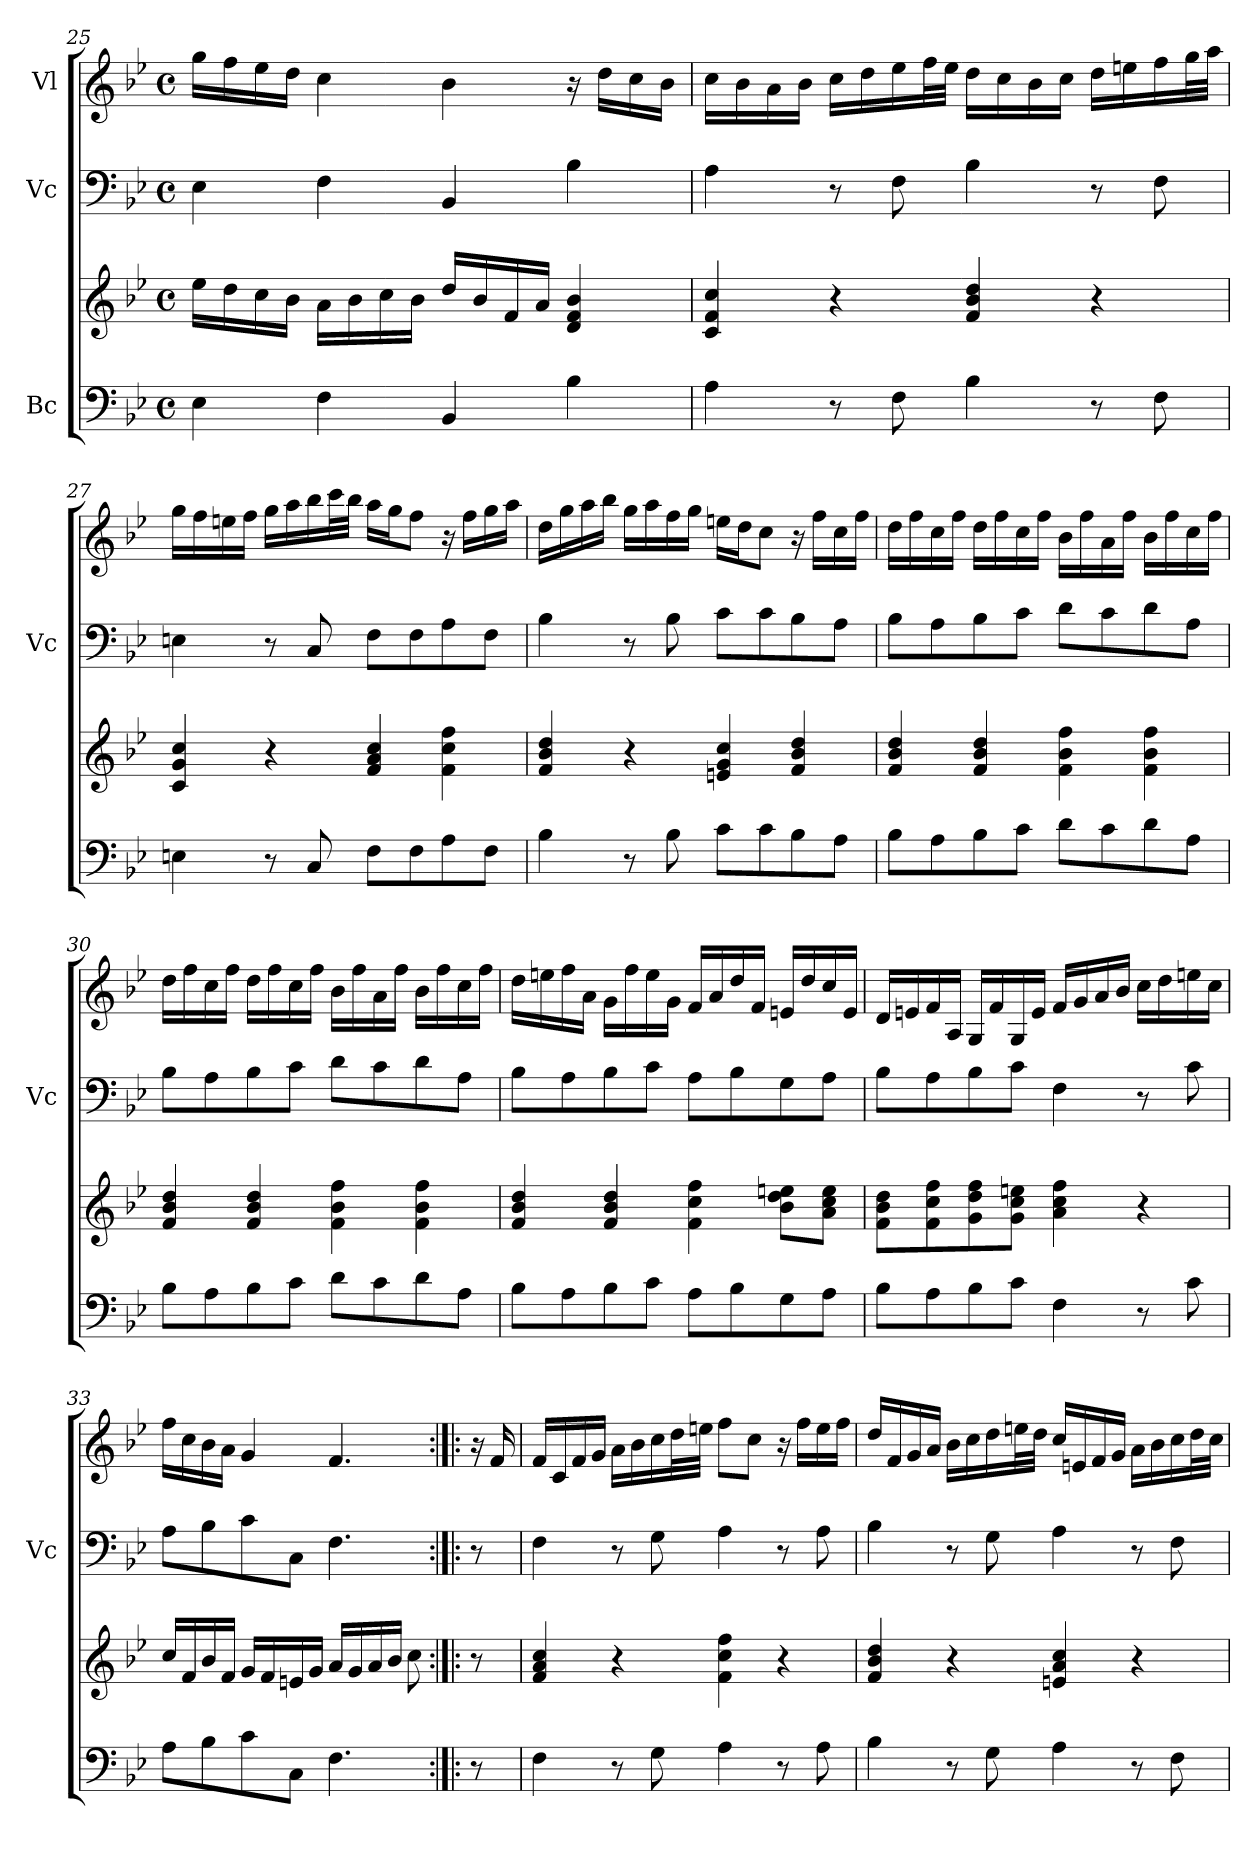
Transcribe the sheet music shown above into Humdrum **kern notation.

**kern	**kern	**kern	**kern
*part3	*part3	*part2	*part1
*staff4	*staff3	*staff2	*staff1
*I"Bc	*	*I"Vc	*I"Vl
*	*	*I'Vc	*
*clefF4	*clefG2	*clefF4	*clefG2
*k[b-e-]	*k[b-e-]	*k[b-e-]	*k[b-e-]
*M4/4	*M4/4	*M4/4	*M4/4
*met(c)	*met(c)	*met(c)	*met(c)
=25	=25	=25	=25
4E-\	16ee-\LL	4E-\	16gg\LL
.	16dd\	.	16ff\
.	16cc\	.	16ee-\
.	16b-\JJ	.	16dd\JJ
4F\	16a\LL	4F\	4cc\
.	16b-\	.	.
.	16cc\	.	.
.	16b-\JJ	.	.
4BB-/	16dd/LL	4BB-/	4b-\
.	16b-/	.	.
.	16f/	.	.
.	16a/JJ	.	.
4B-\	4d/ 4f/ 4b-/	4B-\	16r
.	.	.	16dd\LL
.	.	.	16cc\
.	.	.	16b-\JJ
!!LO:LB:g=z
=26	=26	=26	=26
4A\	4c/ 4f/ 4cc/	4A\	16cc\LL
.	.	.	16b-\
.	.	.	16a\
.	.	.	16b-\JJ
8r	4r	8r	16cc\LL
.	.	.	16dd\
8F\	.	8F\	16ee-\
.	.	.	32ff\L
.	.	.	32ee-\JJJ
4B-\	4f/ 4b-/ 4dd/	4B-\	16dd\LL
.	.	.	16cc\
.	.	.	16b-\
.	.	.	16cc\JJ
8r	4r	8r	16dd\LL
.	.	.	16een\
8F\	.	8F\	16ff\
.	.	.	32gg\L
.	.	.	32aa\JJJ
=27	=27	=27	=27
4En\	4c/ 4g/ 4cc/	4En\	16gg\LL
.	.	.	16ff\
.	.	.	16een\
.	.	.	16ff\JJ
8r	4r	8r	16gg\LL
.	.	.	16aa\
8C/	.	8C/	16bb-\
.	.	.	32ccc\L
.	.	.	32bb-\JJJ
8F\L	4f/ 4a/ 4cc/	8F\L	16aa\LL
.	.	.	16gg\J
8F\	.	8F\	8ff\J
8A\	4f\ 4cc\ 4ff\	8A\	16r
.	.	.	16ff\LL
8F\J	.	8F\J	16gg\
.	.	.	16aa\JJ
=28	=28	=28	=28
4B-\	4f/ 4b-/ 4dd/	4B-\	16dd\LL
.	.	.	16gg\
.	.	.	16aa\
.	.	.	16bb-\JJ
8r	4r	8r	16gg\LL
.	.	.	16aa\
8B-\	.	8B-\	16ff\
.	.	.	16gg\JJ
8c\L	4en/ 4g/ 4cc/	8c\L	16een\LL
.	.	.	16dd\J
8c\	.	8c\	8cc\J
8B-\	4f/ 4b-/ 4dd/	8B-\	16r
.	.	.	16ff\LL
8A\J	.	8A\J	16cc\
.	.	.	16ff\JJ
!!LO:PB:g=z
=29	=29	=29	=29
8B-\L	4f/ 4b-/ 4dd/	8B-\L	16dd\LL
.	.	.	16ff\
8A\	.	8A\	16cc\
.	.	.	16ff\JJ
8B-\	4f/ 4b-/ 4dd/	8B-\	16dd\LL
.	.	.	16ff\
8c\J	.	8c\J	16cc\
.	.	.	16ff\JJ
8d\L	4f\ 4b-\ 4ff\	8d\L	16b-\LL
.	.	.	16ff\
8c\	.	8c\	16a\
.	.	.	16ff\JJ
8d\	4f\ 4b-\ 4ff\	8d\	16b-\LL
.	.	.	16ff\
8A\J	.	8A\J	16cc\
.	.	.	16ff\JJ
=30	=30	=30	=30
8B-\L	4f/ 4b-/ 4dd/	8B-\L	16dd\LL
.	.	.	16ff\
8A\	.	8A\	16cc\
.	.	.	16ff\JJ
8B-\	4f/ 4b-/ 4dd/	8B-\	16dd\LL
.	.	.	16ff\
8c\J	.	8c\J	16cc\
.	.	.	16ff\JJ
8d\L	4f\ 4b-\ 4ff\	8d\L	16b-\LL
.	.	.	16ff\
8c\	.	8c\	16a\
.	.	.	16ff\JJ
8d\	4f\ 4b-\ 4ff\	8d\	16b-\LL
.	.	.	16ff\
8A\J	.	8A\J	16cc\
.	.	.	16ff\JJ
=31	=31	=31	=31
8B-\L	4f/ 4b-/ 4dd/	8B-\L	16dd\LL
.	.	.	16een\
8A\	.	8A\	16ff\
.	.	.	16a\JJ
8B-\	4f/ 4b-/ 4dd/	8B-\	16g\LL
.	.	.	16ff\
8c\J	.	8c\J	16ee\
.	.	.	16g\JJ
8A\L	4f\ 4cc\ 4ff\	8A\L	16f/LL
.	.	.	16a/
8B-\	.	8B-\	16dd/
.	.	.	16f/JJ
8G\	8b-\ 8dd\ 8een\L	8G\	16en/LL
.	.	.	16dd/
8A\J	8a\ 8cc\ 8ee\J	8A\J	16cc/
.	.	.	16e/JJ
!!LO:LB:g=z
=32	=32	=32	=32
8B-\L	8f\ 8b-\ 8dd\L	8B-\L	16d/LL
.	.	.	16en/
8A\	8f\ 8cc\ 8ff\	8A\	16f/
.	.	.	16A/JJ
8B-\	8g\ 8dd\ 8ff\	8B-\	16G/LL
.	.	.	16f/
8c\J	8g\ 8cc\ 8een\J	8c\J	16G/
.	.	.	16e/JJ
4F\	4a\ 4cc\ 4ff\	4F\	16f/LL
.	.	.	16g/
.	.	.	16a/
.	.	.	16b-/JJ
8r	4r	8r	16cc\LL
.	.	.	16dd\
8c\	.	8c\	16een\
.	.	.	16cc\JJ
=33	=33	=33	=33
8A\L	16cc/LL	8A\L	16ff\LL
.	16f/	.	16cc\
8B-\	16b-/	8B-\	16b-\
.	16f/JJ	.	16a\JJ
8c\	16g/LL	8c\	4g/
.	16f/	.	.
8C\J	16en/	8C\J	.
.	16g/JJ	.	.
4.F\	16a/LL	4.F\	4.f/
.	16g/	.	.
.	16a/	.	.
.	16b-/JJ	.	.
.	8cc\	.	.
!!LO:LB:g=z
=34:|!|:	=34:|!|:	=34:|!|:	=34:|!|:
8r	8r	8r	16r
.	.	.	16f/
=35	=35	=35	=35
4F\	4f/ 4a/ 4cc/	4F\	16f/LL
.	.	.	16c/
.	.	.	16f/
.	.	.	16g/JJ
8r	4r	8r	16a\LL
.	.	.	16b-\
8G\	.	8G\	16cc\
.	.	.	32dd\L
.	.	.	32een\JJJ
4A\	4f\ 4cc\ 4ff\	4A\	8ff\L
.	.	.	8cc\J
8r	4r	8r	16r
.	.	.	16ff\LL
8A\	.	8A\	16ee\
.	.	.	16ff\JJ
=36	=36	=36	=36
4B-\	4f/ 4b-/ 4dd/	4B-\	16dd/LL
.	.	.	16f/
.	.	.	16g/
.	.	.	16a/JJ
8r	4r	8r	16b-\LL
.	.	.	16cc\
8G\	.	8G\	16dd\
.	.	.	32een\L
.	.	.	32dd\JJJ
4A\	4en/ 4a/ 4cc/	4A\	16cc/LL
.	.	.	16en/
.	.	.	16f/
.	.	.	16g/JJ
8r	4r	8r	16a\LL
.	.	.	16b-\
8F\	.	8F\	16cc\
.	.	.	32dd\L
.	.	.	32cc\JJJ
=	=	=	=
*-	*-	*-	*-
